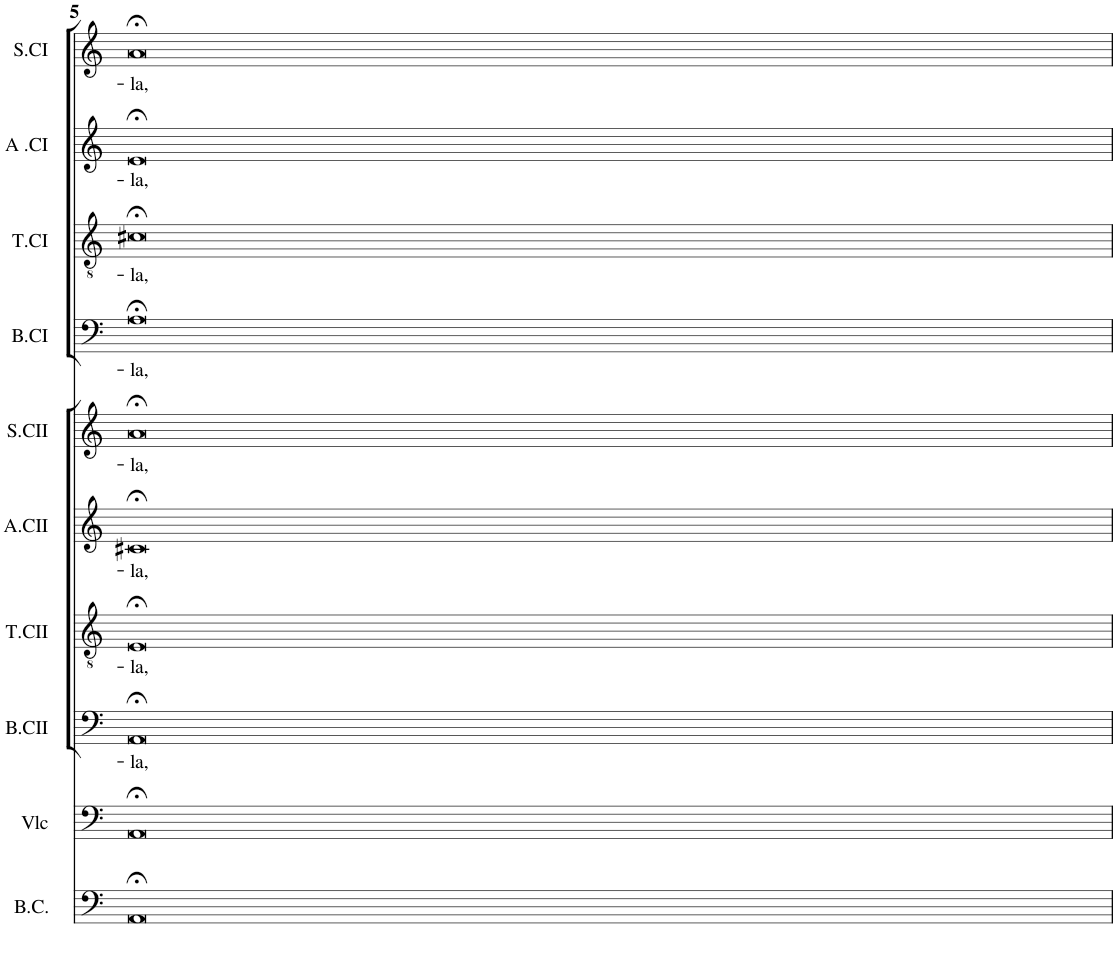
**kern	**kern	**kern	**text	**kern	**text	**kern	**text	**kern	**text	**kern	**text	**kern	**text	**kern	**text	**kern	**text
*part10	*part9	*part8	*part8	*part7	*part7	*part6	*part6	*part5	*part5	*part4	*part4	*part3	*part3	*part2	*part2	*part1	*part1
*staff10	*staff9	*staff8	*staff8	*staff7	*staff7	*staff6	*staff6	*staff5	*staff5	*staff4	*staff4	*staff3	*staff3	*staff2	*staff2	*staff1	*staff1
*I"Basse Continue	*I"Violoncelle	*I"Basse CII	*	*I"Ténor CII	*	*I"Alto CII	*	*I"Soprano CII	*	*I"Basse CI	*	*I"Tenor CI	*	*I"Alto CI	*	*I"Soprano CI	*
*I'B.C.	*I'Vlc	*I'B.CII	*	*I'T.CII	*	*I'A.CII	*	*I'S.CII	*	*I'B.CI	*	*I'T.CI	*	*I'A .CI	*	*I'S.CI	*
!!LO:PB:g=z
*clefF4	*clefF4	*clefF4	*	*clefGv2	*	*clefG2	*	*clefG2	*	*clefF4	*	*clefGv2	*	*clefG2	*	*clefG2	*
*k[]	*k[]	*k[]	*	*k[]	*	*k[]	*	*k[]	*	*k[]	*	*k[]	*	*k[]	*	*k[]	*
*M4/2	*M4/2	*M4/2	*	*M4/2	*	*M4/2	*	*M4/2	*	*M4/2	*	*M4/2	*	*M4/2	*	*M4/2	*
=5	=5	=5	=5	=5	=5	=5	=5	=5	=5	=5	=5	=5	=5	=5	=5	=5	=5
!	!	!	!LO:LY:b	!	!LO:LY:b	!	!LO:LY:b	!	!LO:LY:b	!	!LO:LY:b	!	!LO:LY:b	!	!LO:LY:b	!	!LO:LY:b
0AA;<	0AA;<	0AA;<	-la,	0E;<	-la,	0c#X;<	-la,	0a;<	-la,	0A;<	-la,	0c#X;<	-la,	0e;<	-la,	0a;<	-la,
=	=	=	=	=	=	=	=	=	=	=	=	=	=	=	=	=	=
*-	*-	*-	*-	*-	*-	*-	*-	*-	*-	*-	*-	*-	*-	*-	*-	*-	*-
